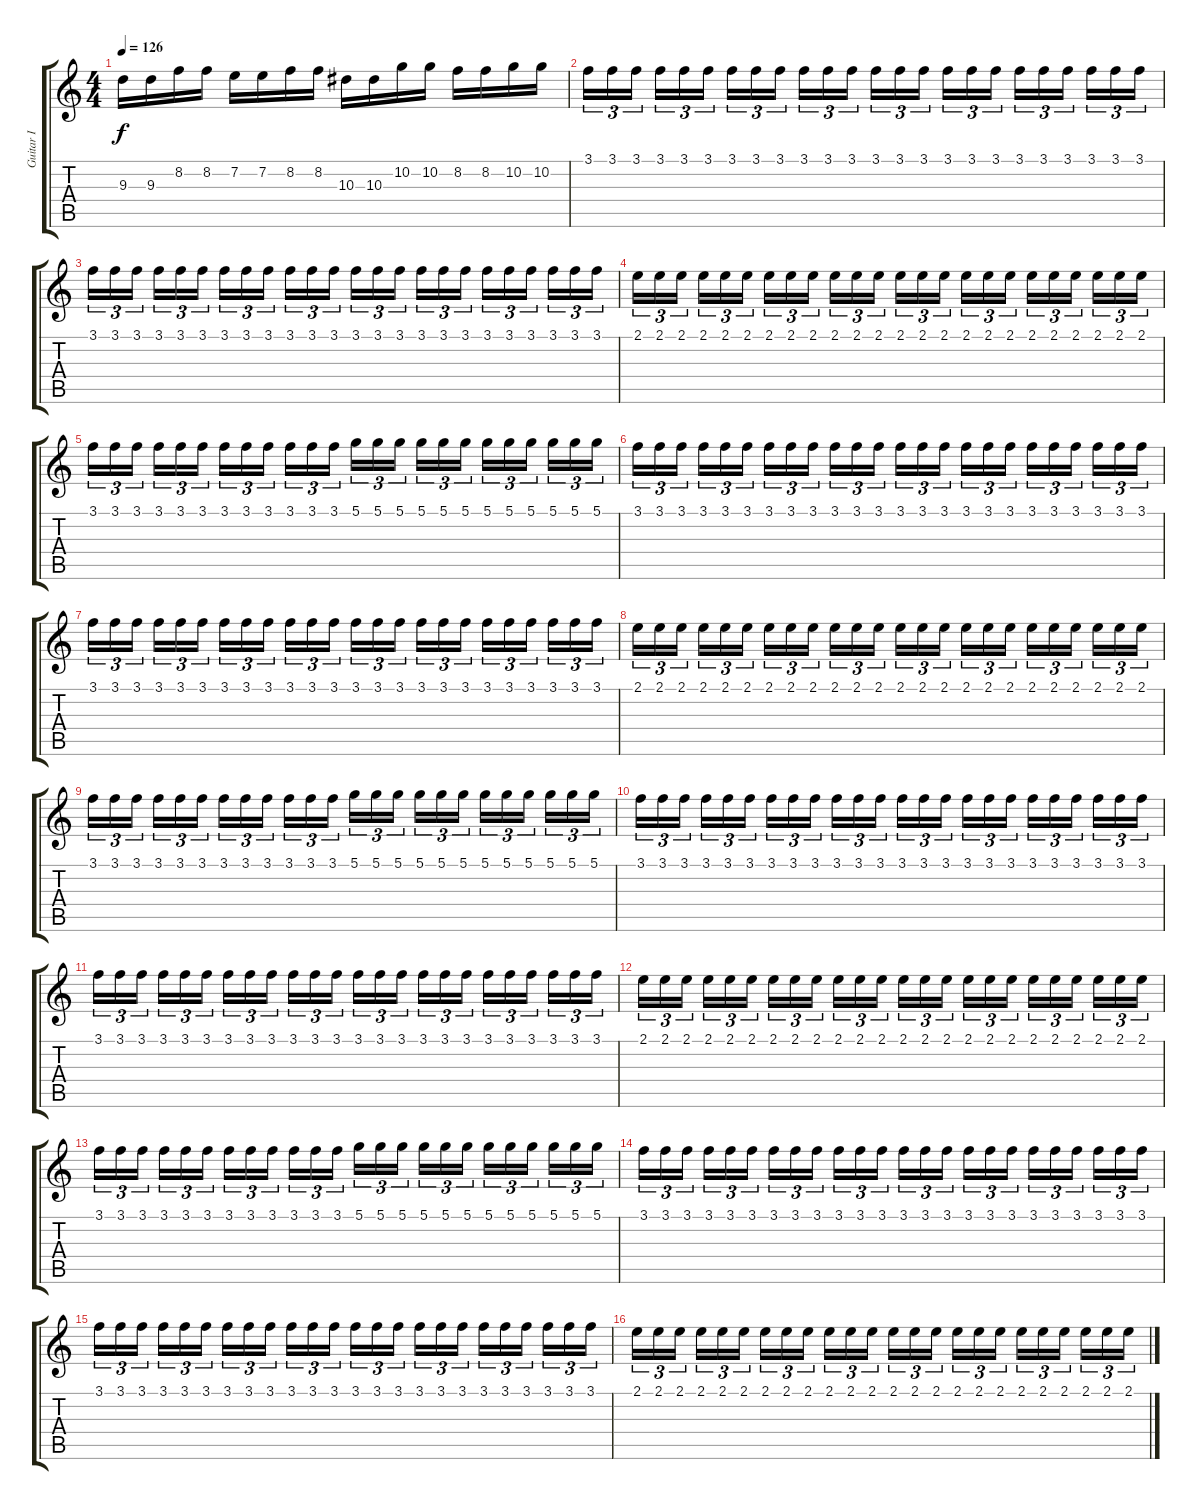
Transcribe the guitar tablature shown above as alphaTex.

\track ("Guitar I" "Guitar I") {instrument distortionguitar}
\staff {score tabs}
\tuning (D4 A3 F3 C3 G2 D2) {hide}
\ts (4 4)
\tempo 126
\clef g2
\ks c
9.3.16{dy f} 9.3.16 8.2.16 8.2.16 7.2.16 7.2.16 8.2.16 8.2.16 10.3.16 10.3.16 10.2.16 10.2.16 8.2.16 8.2.16 10.2.16 10.2.16 |
3.1.16{tu (3 2)} 3.1.16{tu (3 2)} 3.1.16{tu (3 2)} 3.1.16{tu (3 2)} 3.1.16{tu (3 2)} 3.1.16{tu (3 2)} 3.1.16{tu (3 2)} 3.1.16{tu (3 2)} 3.1.16{tu (3 2)} 3.1.16{tu (3 2)} 3.1.16{tu (3 2)} 3.1.16{tu (3 2)} 3.1.16{tu (3 2)} 3.1.16{tu (3 2)} 3.1.16{tu (3 2)} 3.1.16{tu (3 2)} 3.1.16{tu (3 2)} 3.1.16{tu (3 2)} 3.1.16{tu (3 2)} 3.1.16{tu (3 2)} 3.1.16{tu (3 2)} 3.1.16{tu (3 2)} 3.1.16{tu (3 2)} 3.1.16{tu (3 2)} |
3.1.16{tu (3 2)} 3.1.16{tu (3 2)} 3.1.16{tu (3 2)} 3.1.16{tu (3 2)} 3.1.16{tu (3 2)} 3.1.16{tu (3 2)} 3.1.16{tu (3 2)} 3.1.16{tu (3 2)} 3.1.16{tu (3 2)} 3.1.16{tu (3 2)} 3.1.16{tu (3 2)} 3.1.16{tu (3 2)} 3.1.16{tu (3 2)} 3.1.16{tu (3 2)} 3.1.16{tu (3 2)} 3.1.16{tu (3 2)} 3.1.16{tu (3 2)} 3.1.16{tu (3 2)} 3.1.16{tu (3 2)} 3.1.16{tu (3 2)} 3.1.16{tu (3 2)} 3.1.16{tu (3 2)} 3.1.16{tu (3 2)} 3.1.16{tu (3 2)} |
2.1.16{tu (3 2)} 2.1.16{tu (3 2)} 2.1.16{tu (3 2)} 2.1.16{tu (3 2)} 2.1.16{tu (3 2)} 2.1.16{tu (3 2)} 2.1.16{tu (3 2)} 2.1.16{tu (3 2)} 2.1.16{tu (3 2)} 2.1.16{tu (3 2)} 2.1.16{tu (3 2)} 2.1.16{tu (3 2)} 2.1.16{tu (3 2)} 2.1.16{tu (3 2)} 2.1.16{tu (3 2)} 2.1.16{tu (3 2)} 2.1.16{tu (3 2)} 2.1.16{tu (3 2)} 2.1.16{tu (3 2)} 2.1.16{tu (3 2)} 2.1.16{tu (3 2)} 2.1.16{tu (3 2)} 2.1.16{tu (3 2)} 2.1.16{tu (3 2)} |
3.1.16{tu (3 2)} 3.1.16{tu (3 2)} 3.1.16{tu (3 2)} 3.1.16{tu (3 2)} 3.1.16{tu (3 2)} 3.1.16{tu (3 2)} 3.1.16{tu (3 2)} 3.1.16{tu (3 2)} 3.1.16{tu (3 2)} 3.1.16{tu (3 2)} 3.1.16{tu (3 2)} 3.1.16{tu (3 2)} 5.1.16{tu (3 2)} 5.1.16{tu (3 2)} 5.1.16{tu (3 2)} 5.1.16{tu (3 2)} 5.1.16{tu (3 2)} 5.1.16{tu (3 2)} 5.1.16{tu (3 2)} 5.1.16{tu (3 2)} 5.1.16{tu (3 2)} 5.1.16{tu (3 2)} 5.1.16{tu (3 2)} 5.1.16{tu (3 2)} |
3.1.16{tu (3 2)} 3.1.16{tu (3 2)} 3.1.16{tu (3 2)} 3.1.16{tu (3 2)} 3.1.16{tu (3 2)} 3.1.16{tu (3 2)} 3.1.16{tu (3 2)} 3.1.16{tu (3 2)} 3.1.16{tu (3 2)} 3.1.16{tu (3 2)} 3.1.16{tu (3 2)} 3.1.16{tu (3 2)} 3.1.16{tu (3 2)} 3.1.16{tu (3 2)} 3.1.16{tu (3 2)} 3.1.16{tu (3 2)} 3.1.16{tu (3 2)} 3.1.16{tu (3 2)} 3.1.16{tu (3 2)} 3.1.16{tu (3 2)} 3.1.16{tu (3 2)} 3.1.16{tu (3 2)} 3.1.16{tu (3 2)} 3.1.16{tu (3 2)} |
3.1.16{tu (3 2)} 3.1.16{tu (3 2)} 3.1.16{tu (3 2)} 3.1.16{tu (3 2)} 3.1.16{tu (3 2)} 3.1.16{tu (3 2)} 3.1.16{tu (3 2)} 3.1.16{tu (3 2)} 3.1.16{tu (3 2)} 3.1.16{tu (3 2)} 3.1.16{tu (3 2)} 3.1.16{tu (3 2)} 3.1.16{tu (3 2)} 3.1.16{tu (3 2)} 3.1.16{tu (3 2)} 3.1.16{tu (3 2)} 3.1.16{tu (3 2)} 3.1.16{tu (3 2)} 3.1.16{tu (3 2)} 3.1.16{tu (3 2)} 3.1.16{tu (3 2)} 3.1.16{tu (3 2)} 3.1.16{tu (3 2)} 3.1.16{tu (3 2)} |
2.1.16{tu (3 2)} 2.1.16{tu (3 2)} 2.1.16{tu (3 2)} 2.1.16{tu (3 2)} 2.1.16{tu (3 2)} 2.1.16{tu (3 2)} 2.1.16{tu (3 2)} 2.1.16{tu (3 2)} 2.1.16{tu (3 2)} 2.1.16{tu (3 2)} 2.1.16{tu (3 2)} 2.1.16{tu (3 2)} 2.1.16{tu (3 2)} 2.1.16{tu (3 2)} 2.1.16{tu (3 2)} 2.1.16{tu (3 2)} 2.1.16{tu (3 2)} 2.1.16{tu (3 2)} 2.1.16{tu (3 2)} 2.1.16{tu (3 2)} 2.1.16{tu (3 2)} 2.1.16{tu (3 2)} 2.1.16{tu (3 2)} 2.1.16{tu (3 2)} |
3.1.16{tu (3 2)} 3.1.16{tu (3 2)} 3.1.16{tu (3 2)} 3.1.16{tu (3 2)} 3.1.16{tu (3 2)} 3.1.16{tu (3 2)} 3.1.16{tu (3 2)} 3.1.16{tu (3 2)} 3.1.16{tu (3 2)} 3.1.16{tu (3 2)} 3.1.16{tu (3 2)} 3.1.16{tu (3 2)} 5.1.16{tu (3 2)} 5.1.16{tu (3 2)} 5.1.16{tu (3 2)} 5.1.16{tu (3 2)} 5.1.16{tu (3 2)} 5.1.16{tu (3 2)} 5.1.16{tu (3 2)} 5.1.16{tu (3 2)} 5.1.16{tu (3 2)} 5.1.16{tu (3 2)} 5.1.16{tu (3 2)} 5.1.16{tu (3 2)} |
3.1.16{tu (3 2)} 3.1.16{tu (3 2)} 3.1.16{tu (3 2)} 3.1.16{tu (3 2)} 3.1.16{tu (3 2)} 3.1.16{tu (3 2)} 3.1.16{tu (3 2)} 3.1.16{tu (3 2)} 3.1.16{tu (3 2)} 3.1.16{tu (3 2)} 3.1.16{tu (3 2)} 3.1.16{tu (3 2)} 3.1.16{tu (3 2)} 3.1.16{tu (3 2)} 3.1.16{tu (3 2)} 3.1.16{tu (3 2)} 3.1.16{tu (3 2)} 3.1.16{tu (3 2)} 3.1.16{tu (3 2)} 3.1.16{tu (3 2)} 3.1.16{tu (3 2)} 3.1.16{tu (3 2)} 3.1.16{tu (3 2)} 3.1.16{tu (3 2)} |
3.1.16{tu (3 2)} 3.1.16{tu (3 2)} 3.1.16{tu (3 2)} 3.1.16{tu (3 2)} 3.1.16{tu (3 2)} 3.1.16{tu (3 2)} 3.1.16{tu (3 2)} 3.1.16{tu (3 2)} 3.1.16{tu (3 2)} 3.1.16{tu (3 2)} 3.1.16{tu (3 2)} 3.1.16{tu (3 2)} 3.1.16{tu (3 2)} 3.1.16{tu (3 2)} 3.1.16{tu (3 2)} 3.1.16{tu (3 2)} 3.1.16{tu (3 2)} 3.1.16{tu (3 2)} 3.1.16{tu (3 2)} 3.1.16{tu (3 2)} 3.1.16{tu (3 2)} 3.1.16{tu (3 2)} 3.1.16{tu (3 2)} 3.1.16{tu (3 2)} |
2.1.16{tu (3 2)} 2.1.16{tu (3 2)} 2.1.16{tu (3 2)} 2.1.16{tu (3 2)} 2.1.16{tu (3 2)} 2.1.16{tu (3 2)} 2.1.16{tu (3 2)} 2.1.16{tu (3 2)} 2.1.16{tu (3 2)} 2.1.16{tu (3 2)} 2.1.16{tu (3 2)} 2.1.16{tu (3 2)} 2.1.16{tu (3 2)} 2.1.16{tu (3 2)} 2.1.16{tu (3 2)} 2.1.16{tu (3 2)} 2.1.16{tu (3 2)} 2.1.16{tu (3 2)} 2.1.16{tu (3 2)} 2.1.16{tu (3 2)} 2.1.16{tu (3 2)} 2.1.16{tu (3 2)} 2.1.16{tu (3 2)} 2.1.16{tu (3 2)} |
3.1.16{tu (3 2)} 3.1.16{tu (3 2)} 3.1.16{tu (3 2)} 3.1.16{tu (3 2)} 3.1.16{tu (3 2)} 3.1.16{tu (3 2)} 3.1.16{tu (3 2)} 3.1.16{tu (3 2)} 3.1.16{tu (3 2)} 3.1.16{tu (3 2)} 3.1.16{tu (3 2)} 3.1.16{tu (3 2)} 5.1.16{tu (3 2)} 5.1.16{tu (3 2)} 5.1.16{tu (3 2)} 5.1.16{tu (3 2)} 5.1.16{tu (3 2)} 5.1.16{tu (3 2)} 5.1.16{tu (3 2)} 5.1.16{tu (3 2)} 5.1.16{tu (3 2)} 5.1.16{tu (3 2)} 5.1.16{tu (3 2)} 5.1.16{tu (3 2)} |
3.1.16{tu (3 2)} 3.1.16{tu (3 2)} 3.1.16{tu (3 2)} 3.1.16{tu (3 2)} 3.1.16{tu (3 2)} 3.1.16{tu (3 2)} 3.1.16{tu (3 2)} 3.1.16{tu (3 2)} 3.1.16{tu (3 2)} 3.1.16{tu (3 2)} 3.1.16{tu (3 2)} 3.1.16{tu (3 2)} 3.1.16{tu (3 2)} 3.1.16{tu (3 2)} 3.1.16{tu (3 2)} 3.1.16{tu (3 2)} 3.1.16{tu (3 2)} 3.1.16{tu (3 2)} 3.1.16{tu (3 2)} 3.1.16{tu (3 2)} 3.1.16{tu (3 2)} 3.1.16{tu (3 2)} 3.1.16{tu (3 2)} 3.1.16{tu (3 2)} |
3.1.16{tu (3 2)} 3.1.16{tu (3 2)} 3.1.16{tu (3 2)} 3.1.16{tu (3 2)} 3.1.16{tu (3 2)} 3.1.16{tu (3 2)} 3.1.16{tu (3 2)} 3.1.16{tu (3 2)} 3.1.16{tu (3 2)} 3.1.16{tu (3 2)} 3.1.16{tu (3 2)} 3.1.16{tu (3 2)} 3.1.16{tu (3 2)} 3.1.16{tu (3 2)} 3.1.16{tu (3 2)} 3.1.16{tu (3 2)} 3.1.16{tu (3 2)} 3.1.16{tu (3 2)} 3.1.16{tu (3 2)} 3.1.16{tu (3 2)} 3.1.16{tu (3 2)} 3.1.16{tu (3 2)} 3.1.16{tu (3 2)} 3.1.16{tu (3 2)} |
2.1.16{tu (3 2)} 2.1.16{tu (3 2)} 2.1.16{tu (3 2)} 2.1.16{tu (3 2)} 2.1.16{tu (3 2)} 2.1.16{tu (3 2)} 2.1.16{tu (3 2)} 2.1.16{tu (3 2)} 2.1.16{tu (3 2)} 2.1.16{tu (3 2)} 2.1.16{tu (3 2)} 2.1.16{tu (3 2)} 2.1.16{tu (3 2)} 2.1.16{tu (3 2)} 2.1.16{tu (3 2)} 2.1.16{tu (3 2)} 2.1.16{tu (3 2)} 2.1.16{tu (3 2)} 2.1.16{tu (3 2)} 2.1.16{tu (3 2)} 2.1.16{tu (3 2)} 2.1.16{tu (3 2)} 2.1.16{tu (3 2)} 2.1.16{tu (3 2)}
